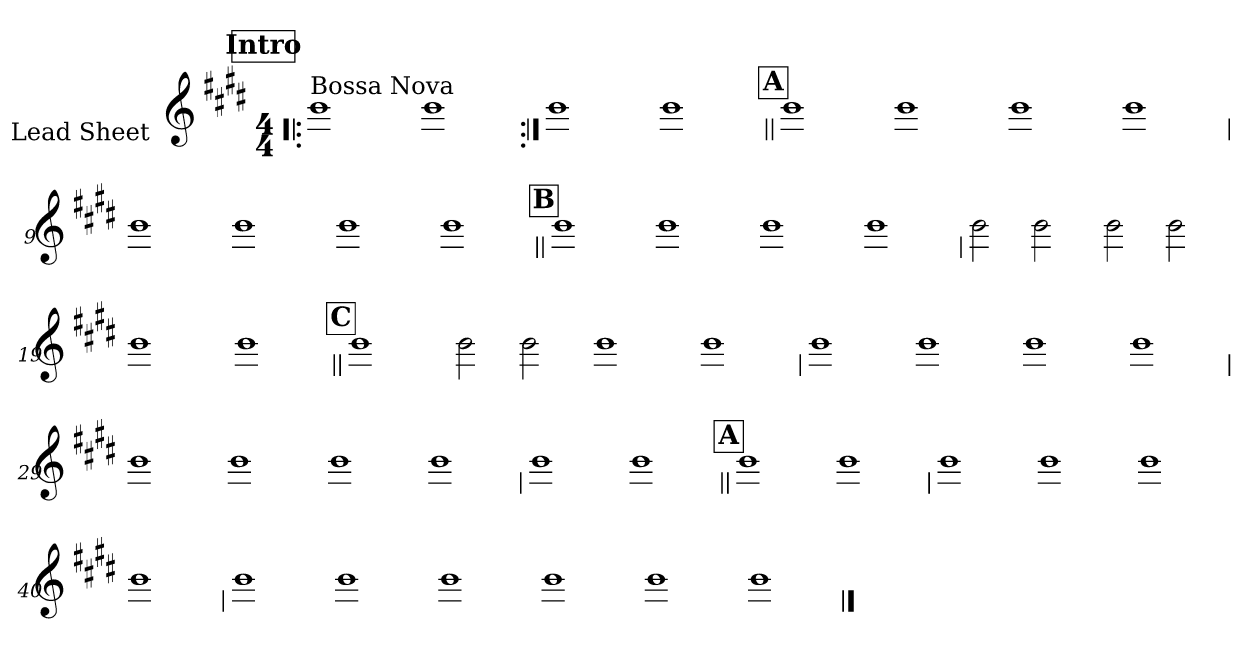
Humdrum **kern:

**kern
*part1
*staff1
*I"Lead Sheet
*stria0
*clefG2
*k[f#c#g#d#]
*E:
*M4/4
!!LO:REH:place=s1:a:t=Intro
=1!|:
!LO:TX:a:t=Bossa Nova
1b
=2-
1b
=3:|!
1b
=4-
1b
!!LO:LB:g=z
!!LO:REH:place=s1:a:t=A
=5||
1b
=6-
1b
=7-
1b
=8-
1b
!!LO:LB:g=z
=9
1b
=10-
1b
=11-
1b
=12-
1b
!!LO:LB:g=z
!!LO:REH:place=s1:a:t=B
=13||
1b
=14-
1b
=15-
1b
=16-
1b
!!LO:LB:g=z
=17
2b
2b
=18-
2b
2b
=19-
1b
=20-
1b
!!LO:LB:g=z
!!LO:REH:place=s1:a:t=C
=21||
1b
=22-
2b
2b
=23-
1b
=24-
1b
!!LO:LB:g=z
=25
1b
=26-
1b
=27-
1b
=28-
1b
!!LO:LB:g=z
=29
1b
=30-
1b
=31-
1b
=32-
1b
!!LO:LB:g=z
=33
1b
=34-
1b
!!LO:REH:place=s1:a:t=A
=35||
1b
=36-
1b
!!LO:LB:g=z
=37
1b
=38-
1b
=39-
1b
=40-
1b
!!LO:LB:g=z
=41
1b
=42-
1b
=43-
1b
=44-
1b
=45-
1b
=46-
1b
==
*-
